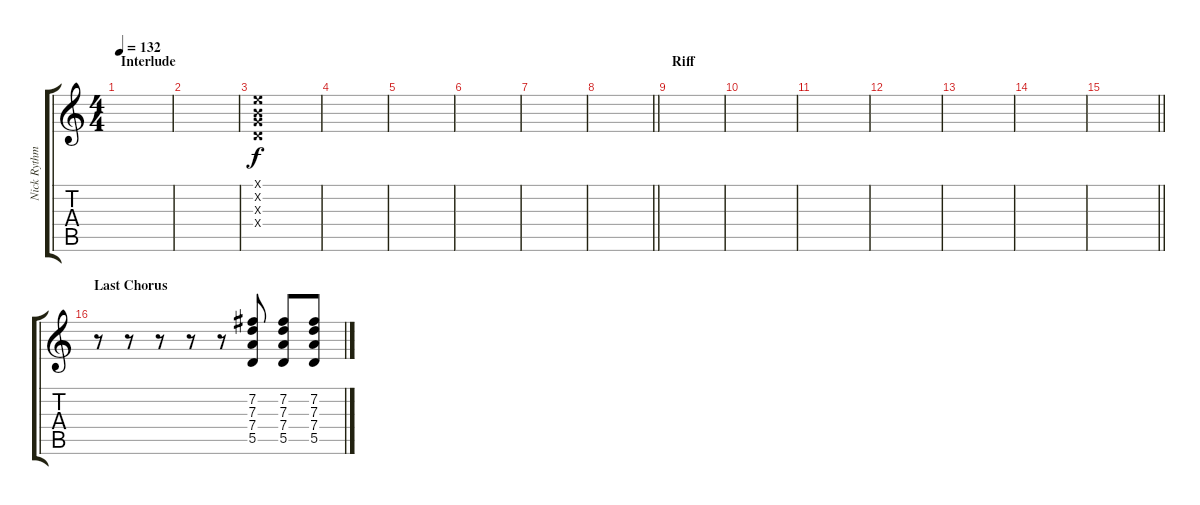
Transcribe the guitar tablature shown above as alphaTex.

\track ("Nick Rythm" "Nick Rythm") {instrument overdrivenguitar}
\staff {score tabs}
\tuning (E4 B3 G3 D3 A2 E2) {hide}
\ts (4 4)
\section ("" "Interlude")
\tempo 132
\clef g2
\ks c
|
|
(0.1{x} 0.2{x} 0.3{x} 0.4{x}).1 |
|
|
|
|
\barLineRight lightlight
|
\section ("" "Riff")
|
|
|
|
|
|
\barLineRight lightlight
|
\section ("" "Last Chorus")
r.8 r.8 r.8 r.8 r.8 (7.2 7.3 7.4 5.5).8 (7.2 7.3 7.4 5.5).8 (7.2 7.3 7.4 5.5).8
